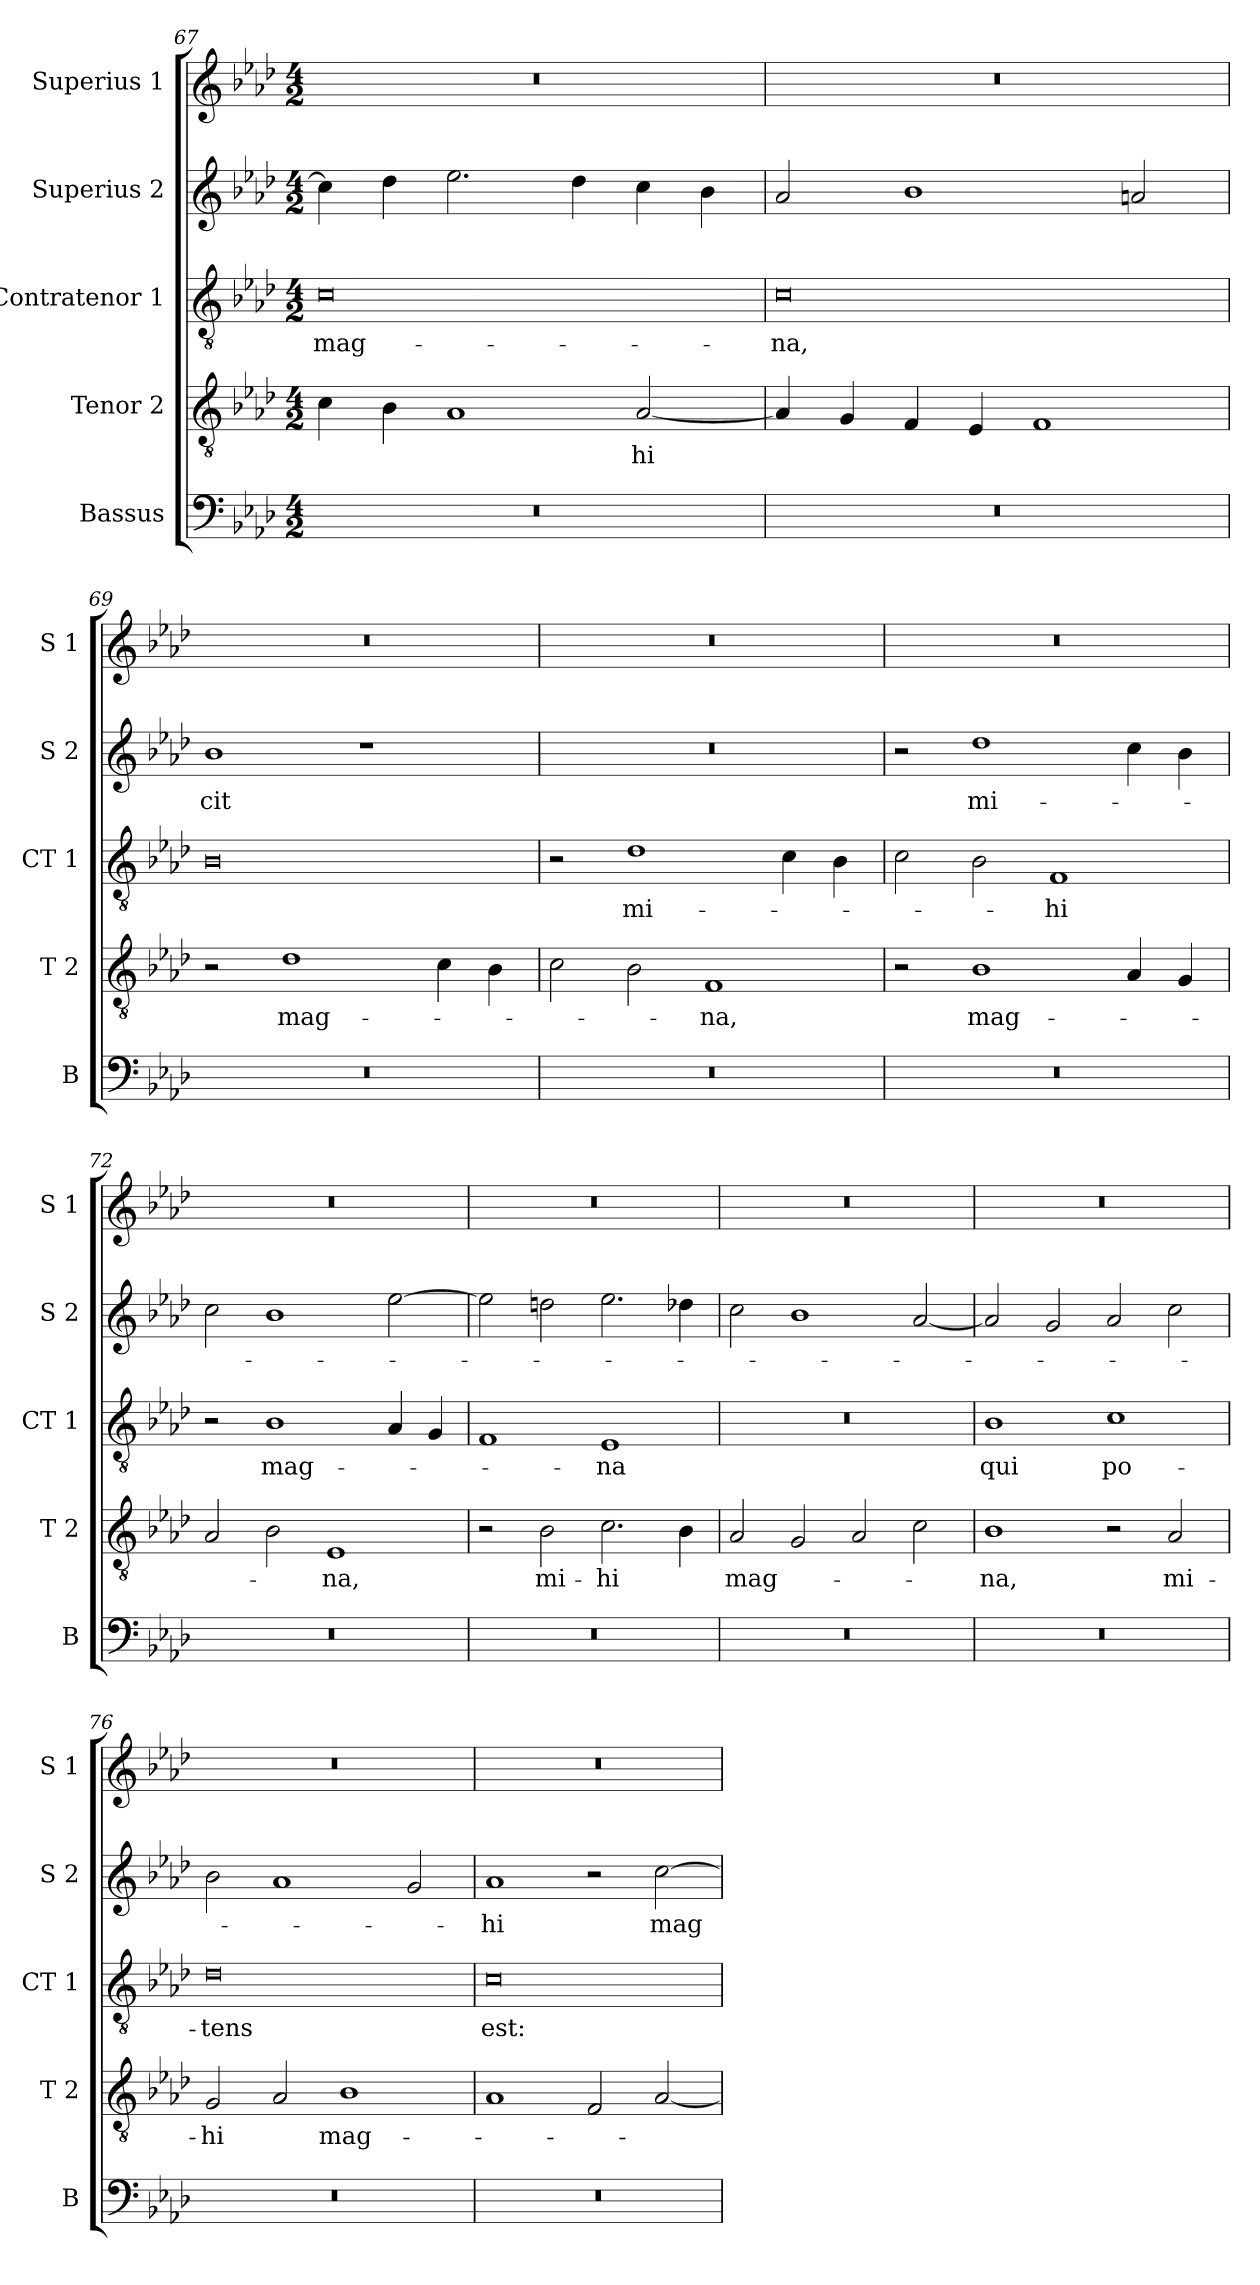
**kern	**kern	**text	**kern	**text	**kern	**text	**kern
*part5	*part4	*part4	*part3	*part3	*part2	*part2	*part1
*staff5	*staff4	*staff4	*staff3	*staff3	*staff2	*staff2	*staff1
*I"Bassus	*I"Tenor 2	*	*I"Contratenor 1	*	*I"Superius 2	*	*I"Superius  1
*I'B	*I'T 2	*	*I'CT 1	*	*I'S 2	*	*I'S 1
*clefF4	*clefGv2	*	*clefGv2	*	*clefG2	*	*clefG2
*k[b-e-a-d-]	*k[b-e-a-d-]	*	*k[b-e-a-d-]	*	*k[b-e-a-d-]	*	*k[b-e-a-d-]
*A-:	*A-:	*	*A-:	*	*A-:	*	*A-:
*M4/2	*M4/2	*	*M4/2	*	*M4/2	*	*M4/2
=67	=67	=67	=67	=67	=67	=67	=67
!	!	!	!	!LO:LY:b	!	!	!
0r	4c\	.	0c	mag-	4cc\]	.	0r
.	4B-\	.	.	.	4dd-\	.	.
.	1A-	.	.	.	2.ee-\	.	.
.	.	.	.	.	4dd-\	.	.
!	!	!LO:LY:b	!	!	!	!	!
.	[2A-/	-hi	.	.	4cc\	.	.
.	.	.	.	.	4b-\	.	.
=68	=68	=68	=68	=68	=68	=68	=68
!	!	!	!	!LO:LY:b	!	!	!
0r	4A-/]	.	0c	-na,	2a-/	.	0r
.	4G/	.	.	.	.	.	.
.	4F/	.	.	.	1b-	.	.
.	4E-/	.	.	.	.	.	.
.	1F	.	.	.	.	.	.
.	.	.	.	.	2an/	.	.
=69	=69	=69	=69	=69	=69	=69	=69
!	!	!	!	!	!	!LO:LY:b	!
0r	2r	.	0B-	.	1b-	-cit	0r
!	!	!LO:LY:b	!	!	!	!	!
.	1d-	mag-	.	.	.	.	.
.	.	.	.	.	1r	.	.
.	4c\	.	.	.	.	.	.
.	4B-\	.	.	.	.	.	.
!!LO:LB:g=z
=70	=70	=70	=70	=70	=70	=70	=70
0r	2c\	.	2r	.	0r	.	0r
!	!	!	!	!LO:LY:b	!	!	!
.	2B-\	.	1d-	mi-	.	.	.
!	!	!LO:LY:b	!	!	!	!	!
.	1F	-na,	.	.	.	.	.
.	.	.	4c\	.	.	.	.
.	.	.	4B-\	.	.	.	.
=71	=71	=71	=71	=71	=71	=71	=71
0r	2r	.	2c\	.	2r	.	0r
!	!	!LO:LY:b	!	!	!	!LO:LY:b	!
.	1B-	mag-	2B-\	.	1dd-	mi-	.
!	!	!	!	!LO:LY:b	!	!	!
.	.	.	1F	-hi	.	.	.
.	4A-/	.	.	.	4cc\	.	.
.	4G/	.	.	.	4b-\	.	.
=72	=72	=72	=72	=72	=72	=72	=72
0r	2A-/	.	2r	.	2cc\	.	0r
!	!	!	!	!LO:LY:b	!	!	!
.	2B-\	.	1B-	mag-	1b-	.	.
!	!	!LO:LY:b	!	!	!	!	!
.	1E-	-na,	.	.	.	.	.
.	.	.	4A-/	.	[2ee-\	.	.
.	.	.	4G/	.	.	.	.
=73	=73	=73	=73	=73	=73	=73	=73
0r	2r	.	1F	.	2ee-\]	.	0r
!	!	!LO:LY:b	!	!	!	!	!
.	2B-\	mi-	.	.	2ddn\	.	.
!	!	!LO:LY:b	!	!LO:LY:b	!	!	!
.	2.c\	-hi	1E-	-na	2.ee-\	.	.
.	4B-\	.	.	.	4dd-X\	.	.
=74	=74	=74	=74	=74	=74	=74	=74
!	!	!LO:LY:b	!	!	!	!	!
0r	2A-/	mag-	0r	.	2cc\	.	0r
.	2G/	.	.	.	1b-	.	.
.	2A-/	.	.	.	.	.	.
.	2c\	.	.	.	[2a-/	.	.
!!LO:LB:g=z
=75	=75	=75	=75	=75	=75	=75	=75
!	!	!LO:LY:b	!	!LO:LY:b	!	!	!
0r	1B-	-na,	1B-	qui	2a-/]	.	0r
.	.	.	.	.	2g/	.	.
!	!	!	!	!LO:LY:b	!	!	!
.	2r	.	1c	po-	2a-/	.	.
!	!	!LO:LY:b	!	!	!	!	!
.	2A-/	mi-	.	.	2cc\	.	.
=76	=76	=76	=76	=76	=76	=76	=76
!	!	!LO:LY:b	!	!LO:LY:b	!	!	!
0r	2G/	-hi	0d-	-tens	2b-\	.	0r
.	2A-/	.	.	.	1a-	.	.
!	!	!LO:LY:b	!	!	!	!	!
.	1B-	mag-	.	.	.	.	.
.	.	.	.	.	2g/	.	.
=77	=77	=77	=77	=77	=77	=77	=77
!	!	!	!	!LO:LY:b	!	!LO:LY:b	!
0r	1A-	.	0c	est:	1a-	-hi	0r
.	2F/	.	.	.	2r	.	.
!	!	!	!	!	!	!LO:LY:b	!
.	[2A-/	.	.	.	[2cc\	mag-	.
=	=	=	=	=	=	=	=
*-	*-	*-	*-	*-	*-	*-	*-
